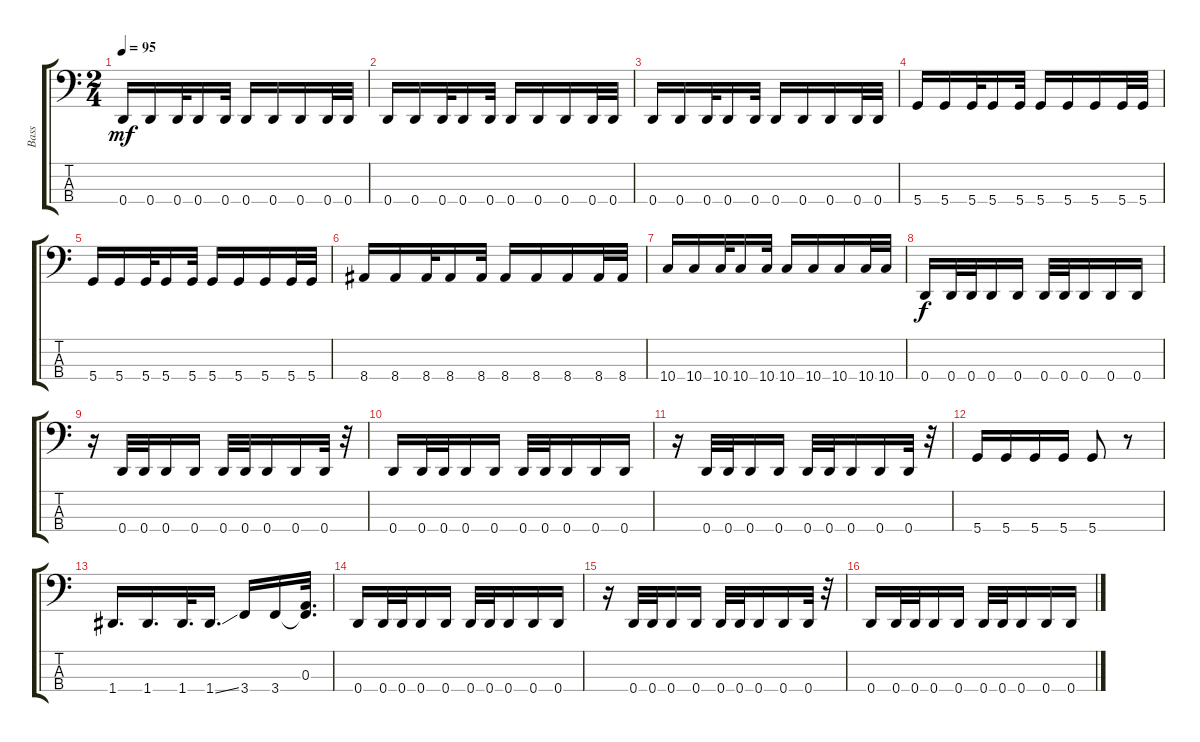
\track ("Bass" "Bass") {instrument electricbasspick}
\staff {score tabs}
\tuning (G2 D2 A1 D1) {hide}
\ts (2 4)
\tempo 95
\clef f4
\ks c
0.4.16{dy mf} 0.4.16 0.4.32 0.4.16 0.4.32 0.4.16 0.4.16 0.4.16 0.4.32 0.4.32 |
0.4.16 0.4.16 0.4.32 0.4.16 0.4.32 0.4.16 0.4.16 0.4.16 0.4.32 0.4.32 |
0.4.16 0.4.16 0.4.32 0.4.16 0.4.32 0.4.16 0.4.16 0.4.16 0.4.32 0.4.32 |
5.4.16 5.4.16 5.4.32 5.4.16 5.4.32 5.4.16 5.4.16 5.4.16 5.4.32 5.4.32 |
5.4.16 5.4.16 5.4.32 5.4.16 5.4.32 5.4.16 5.4.16 5.4.16 5.4.32 5.4.32 |
8.4.16 8.4.16 8.4.32 8.4.16 8.4.32 8.4.16 8.4.16 8.4.16 8.4.32 8.4.32 |
10.4.16 10.4.16 10.4.32 10.4.16 10.4.32 10.4.16 10.4.16 10.4.16 10.4.32 10.4.32 |
0.4.16{dy f} 0.4.32 0.4.32 0.4.16 0.4.16 0.4.32 0.4.32 0.4.16 0.4.16 0.4.16 |
r.16 0.4.32 0.4.32 0.4.16 0.4.16 0.4.32 0.4.32 0.4.16 0.4.16 0.4.32 r.32 |
0.4.16 0.4.32 0.4.32 0.4.16 0.4.16 0.4.32 0.4.32 0.4.16 0.4.16 0.4.16 |
r.16 0.4.32 0.4.32 0.4.16 0.4.16 0.4.32 0.4.32 0.4.16 0.4.16 0.4.32 r.32 |
5.4.16 5.4.16 5.4.16 5.4.16 5.4.8 r.8 |
1.4.16{d} 1.4.16{d} 1.4.32{d} 1.4{ss}.16{d} 3.4.16 3.4.16 (0.3 3.4{t}).32{d} |
0.4.16 0.4.32 0.4.32 0.4.16 0.4.16 0.4.32 0.4.32 0.4.16 0.4.16 0.4.16 |
r.16 0.4.32 0.4.32 0.4.16 0.4.16 0.4.32 0.4.32 0.4.16 0.4.16 0.4.32 r.32 |
0.4.16 0.4.32 0.4.32 0.4.16 0.4.16 0.4.32 0.4.32 0.4.16 0.4.16 0.4.16
